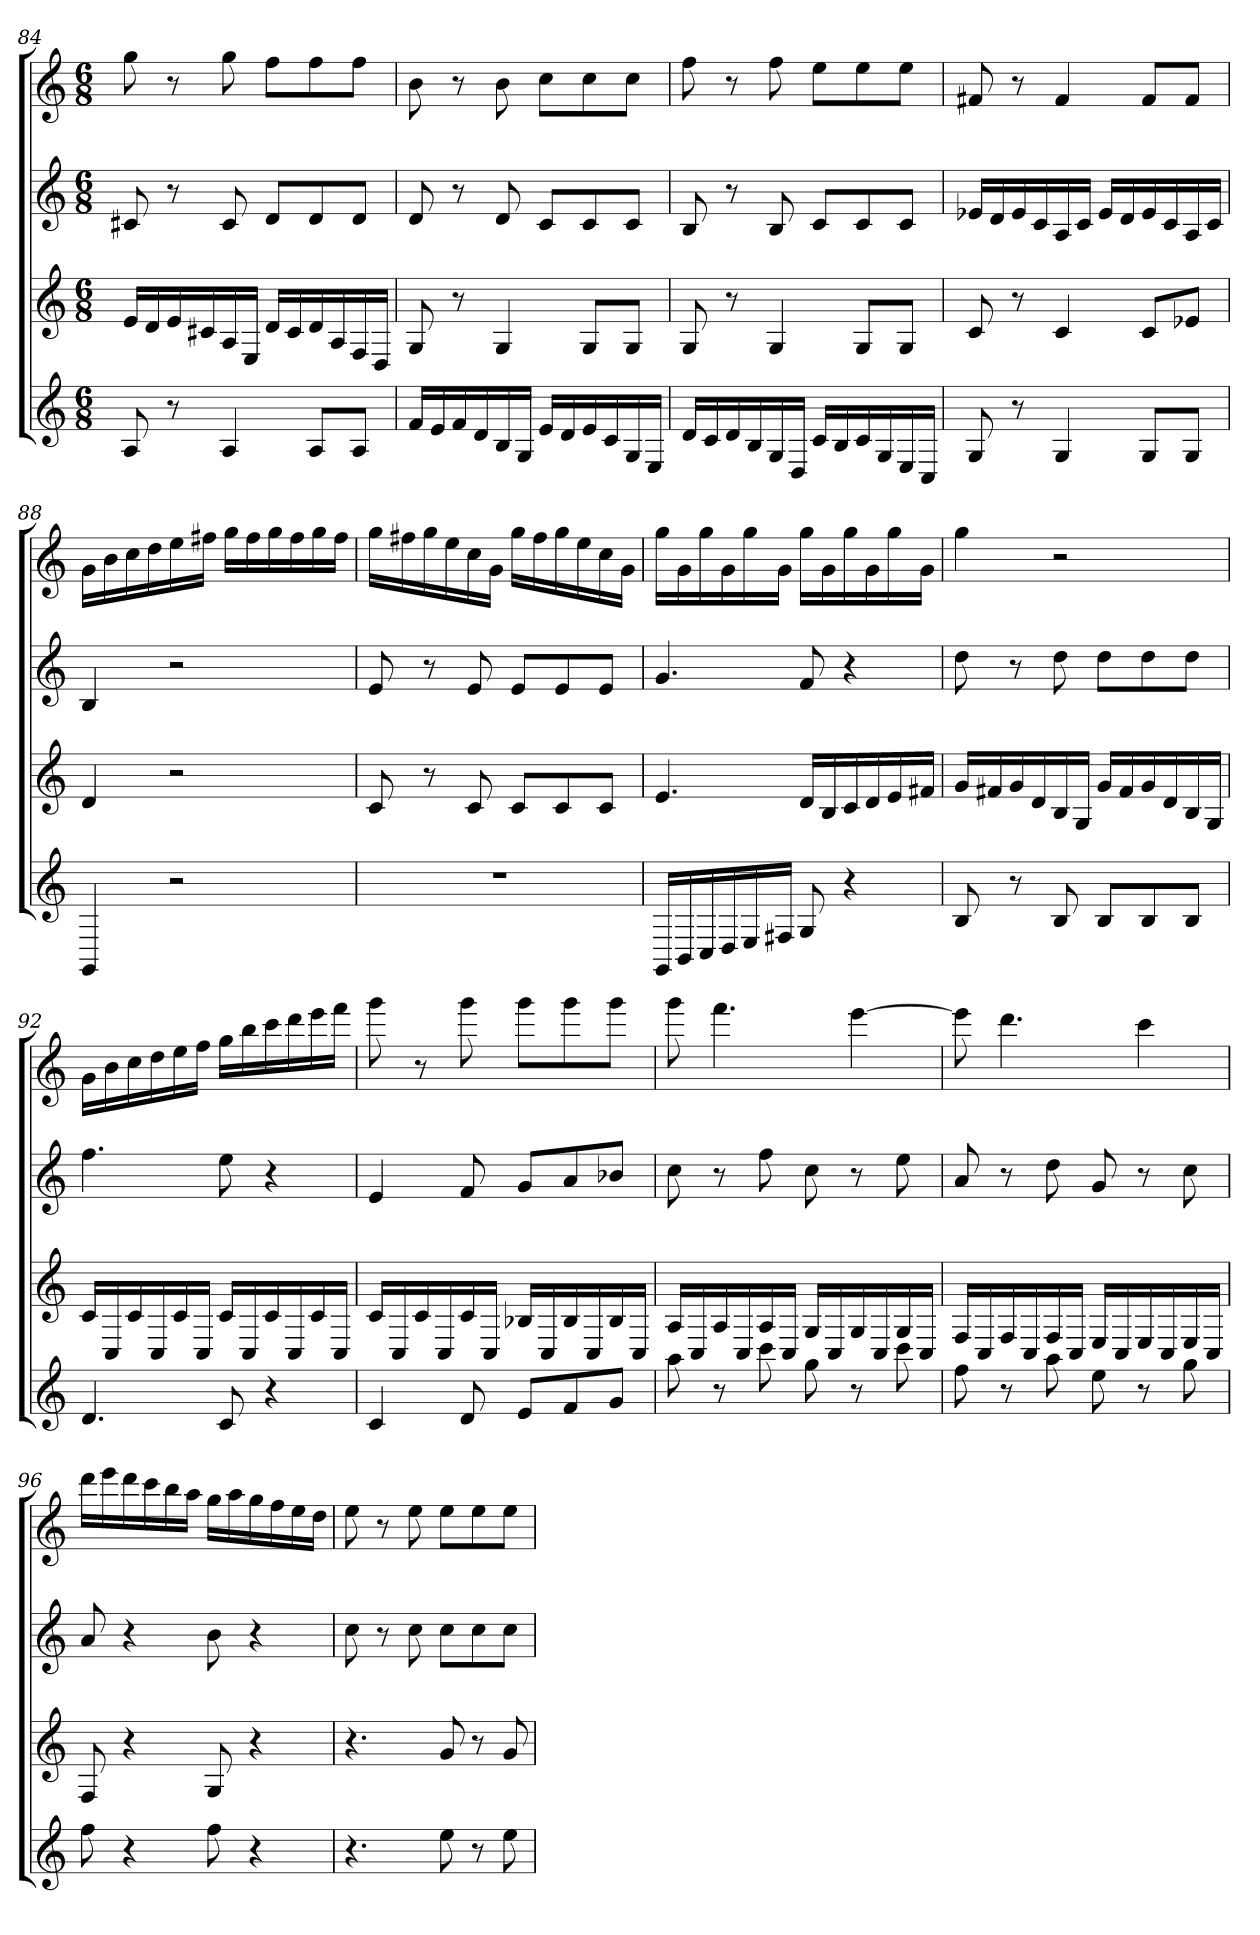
**kern	**kern	**kern	**kern
*part4	*part3	*part2	*part1
*staff4	*staff3	*staff2	*staff1
*k[]	*k[]	*k[]	*k[]
*C:	*C:	*C:	*C:
*M6/8	*M6/8	*M6/8	*M6/8
=84	=84	=84	=84
8A	16eLL	8c#X	8gg
.	16d	.	.
8r	16e	8r	8r
.	16c#X	.	.
4A	16A	8c#	8gg
.	16EJJ	.	.
.	16dLL	8dL	8ffL
.	16c#	.	.
8AL	16d	8d	8ff
.	16A	.	.
8AJ	16F	8dJ	8ffJ
.	16DJJ	.	.
=85	=85	=85	=85
16fLL	8G	8d	8b
16e	.	.	.
16f	8r	8r	8r
16d	.	.	.
16B	4G	8d	8b
16GJJ	.	.	.
16eLL	.	8cL	8ccL
16d	.	.	.
16e	8GL	8c	8cc
16c	.	.	.
16G	8GJ	8cJ	8ccJ
16EJJ	.	.	.
=86	=86	=86	=86
16dLL	8G	8B	8ff
16c	.	.	.
16d	8r	8r	8r
16B	.	.	.
16G	4G	8B	8ff
16DJJ	.	.	.
16cLL	.	8cL	8eeL
16B	.	.	.
16c	8GL	8c	8ee
16G	.	.	.
16E	8GJ	8cJ	8eeJ
16CJJ	.	.	.
=87	=87	=87	=87
8G	8c	16e-XLL	8f#X
.	.	16d	.
8r	8r	16e-	8r
.	.	16c	.
4G	4c	16A	4f#
.	.	16cJJ	.
.	.	16e-LL	.
.	.	16d	.
8GL	8cL	16e-	8f#L
.	.	16c	.
8GJ	8e-XJ	16A	8f#J
.	.	16cJJ	.
=88	=88	=88	=88
4GG	4d	4B	16gLL
.	.	.	16b
.	.	.	16cc
.	.	.	16dd
2r	2r	2r	16ee
.	.	.	16ff#XJJ
.	.	.	16ggLL
.	.	.	16ff#
.	.	.	16gg
.	.	.	16ff#
.	.	.	16gg
.	.	.	16ff#JJ
=89	=89	=89	=89
2.r	8c	8e	16ggLL
.	.	.	16ff#X
.	8r	8r	16gg
.	.	.	16ee
.	8c	8e	16cc
.	.	.	16gJJ
.	8cL	8eL	16ggLL
.	.	.	16ff#
.	8c	8e	16gg
.	.	.	16ee
.	8cJ	8eJ	16cc
.	.	.	16gJJ
=90	=90	=90	=90
16GGLL	4.e	4.g	16ggLL
16BB	.	.	16g
16C	.	.	16gg
16D	.	.	16g
16E	.	.	16gg
16F#XJJ	.	.	16gJJ
8G	16dLL	8f	16ggLL
.	16B	.	16g
4r	16c	4r	16gg
.	16d	.	16g
.	16e	.	16gg
.	16f#XJJ	.	16gJJ
=91	=91	=91	=91
8B	16gLL	8dd	4gg
.	16f#X	.	.
8r	16g	8r	.
.	16d	.	.
8B	16B	8dd	2r
.	16GJJ	.	.
8BL	16gLL	8ddL	.
.	16f#	.	.
8B	16g	8dd	.
.	16d	.	.
8BJ	16B	8ddJ	.
.	16GJJ	.	.
=92	=92	=92	=92
4.d	16cLL	4.ff	16gLL
.	16C	.	16b
.	16c	.	16cc
.	16C	.	16dd
.	16c	.	16ee
.	16CJJ	.	16ffJJ
8c	16cLL	8ee	16ggLL
.	16C	.	16bb
4r	16c	4r	16ccc
.	16C	.	16ddd
.	16c	.	16eee
.	16CJJ	.	16fffJJ
=93	=93	=93	=93
4c	16cLL	4e	8ggg
.	16C	.	.
.	16c	.	8r
.	16C	.	.
8d	16c	8f	8ggg
.	16CJJ	.	.
8eL	16B-XLL	8gL	8gggL
.	16C	.	.
8f	16B-	8a	8ggg
.	16C	.	.
8gJ	16B-	8b-XJ	8gggJ
.	16CJJ	.	.
=94	=94	=94	=94
8aa	16ALL	8cc	8ggg
.	16C	.	.
8r	16A	8r	4.fff
.	16C	.	.
8ccc	16A	8ff	.
.	16CJJ	.	.
8gg	16GLL	8cc	.
.	16C	.	.
8r	16G	8r	[4eee
.	16C	.	.
8ccc	16G	8ee	.
.	16CJJ	.	.
=95	=95	=95	=95
8ff	16FLL	8a	8eee]
.	16C	.	.
8r	16F	8r	4.ddd
.	16C	.	.
8aa	16F	8dd	.
.	16CJJ	.	.
8ee	16ELL	8g	.
.	16C	.	.
8r	16E	8r	4ccc
.	16C	.	.
8gg	16E	8cc	.
.	16CJJ	.	.
=96	=96	=96	=96
8ff	8F	8a	16dddLL
.	.	.	16eee
4r	4r	4r	16ddd
.	.	.	16ccc
.	.	.	16bb
.	.	.	16aaJJ
8ff	8G	8b	16ggLL
.	.	.	16aa
4r	4r	4r	16gg
.	.	.	16ff
.	.	.	16ee
.	.	.	16ddJJ
=97	=97	=97	=97
4.r	4.r	8cc	8ee
.	.	8r	8r
.	.	8cc	8ee
8ee	8g	8ccL	8eeL
8r	8r	8cc	8ee
8ee	8g	8ccJ	8eeJ
=	=	=	=
*-	*-	*-	*-
